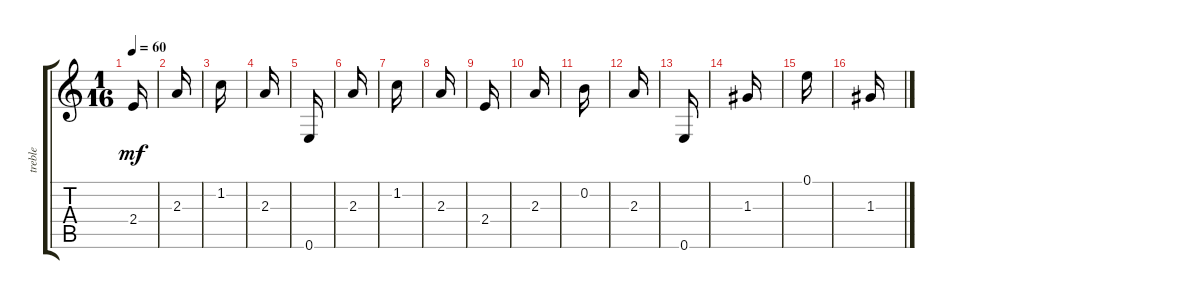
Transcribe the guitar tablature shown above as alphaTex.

\track ("treble              " "treble    ") {instrument acousticguitarnylon}
\staff {score tabs}
\tuning (E4 B3 G3 D3 A2 E2) {hide}
\ts (1 16)
\tempo 60
\clef g2
\ks c
2.4.16{dy mf} |
2.3.16 |
1.2.16 |
2.3.16 |
0.6.16 |
2.3.16 |
1.2.16 |
2.3.16 |
2.4.16 |
2.3.16 |
0.2.16 |
2.3.16 |
0.6.16 |
1.3.16 |
0.1.16 |
1.3.16
